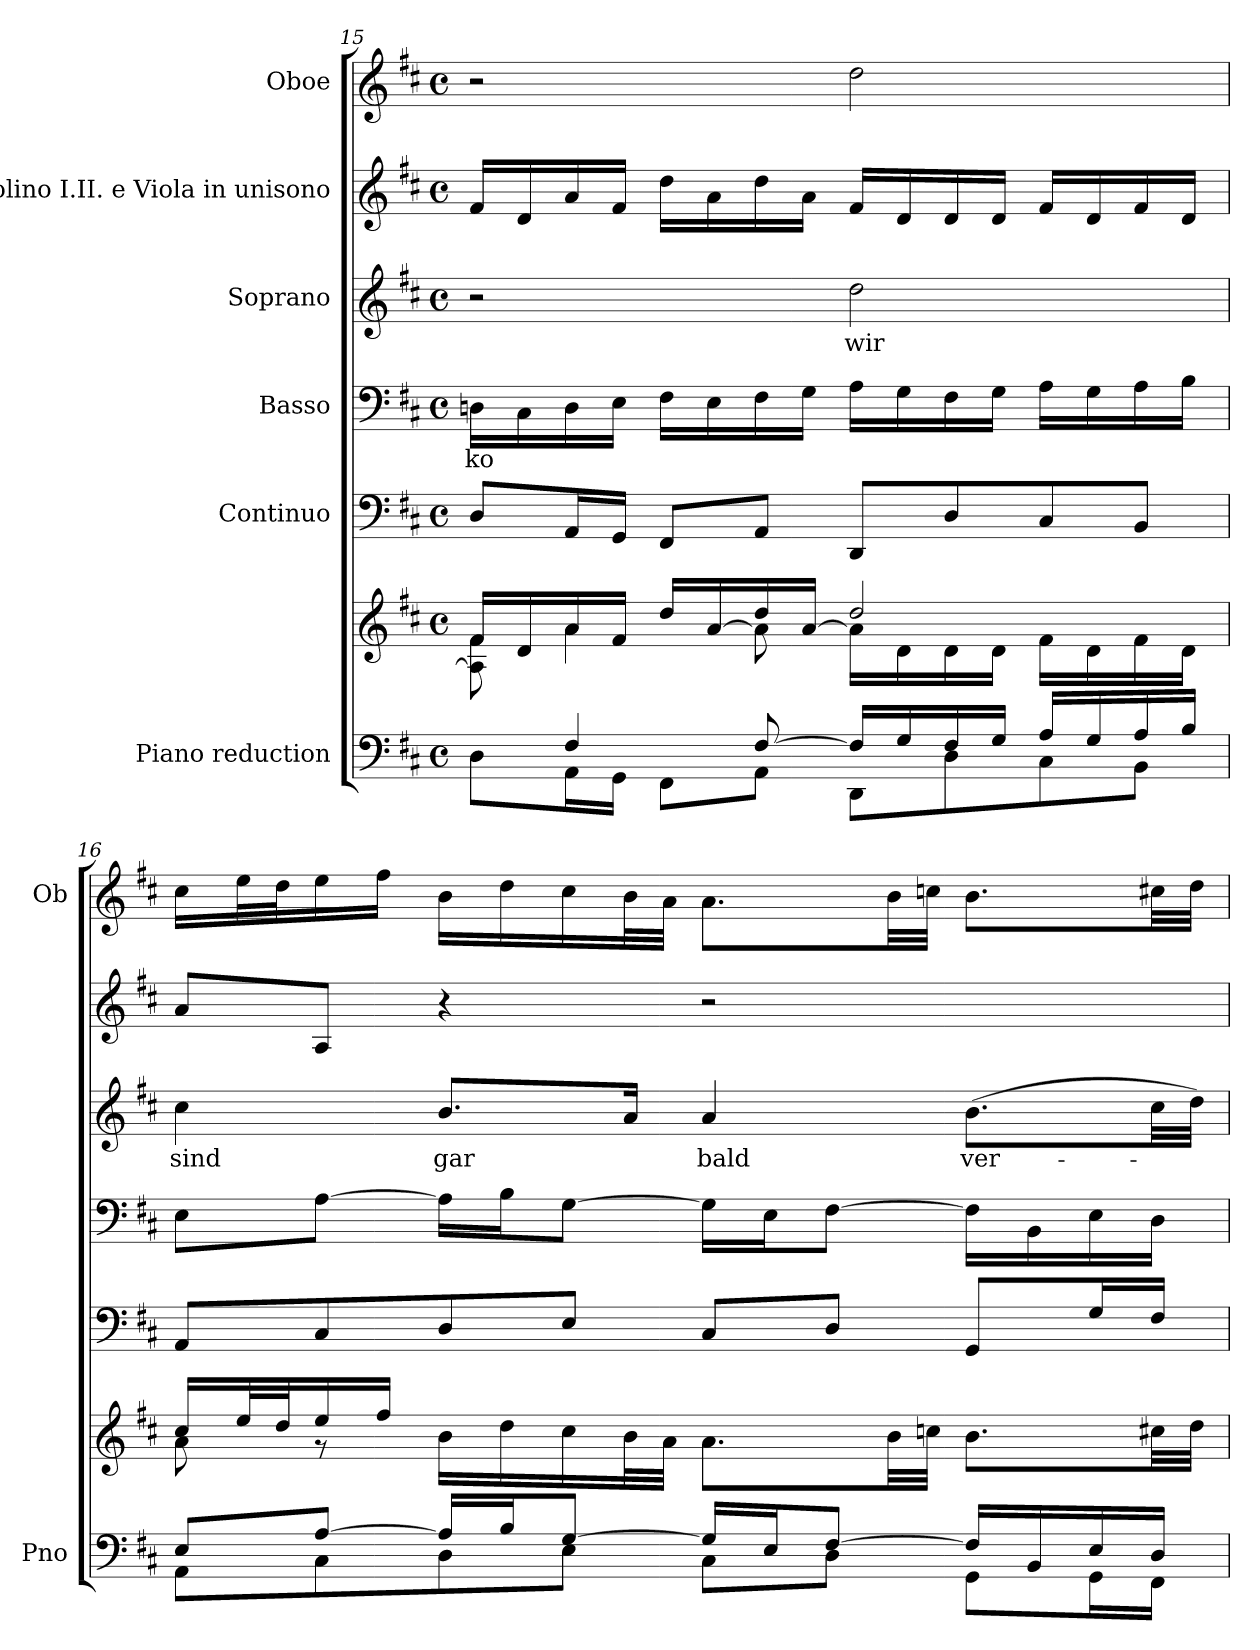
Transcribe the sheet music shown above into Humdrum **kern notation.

**kern	**kern	**kern	**kern	**text	**kern	**text	**kern	**kern
*part6	*part6	*part5	*part4	*part4	*part3	*part3	*part2	*part1
*staff7	*staff6	*staff5	*staff4	*staff4	*staff3	*staff3	*staff2	*staff1
*I"Piano reduction	*	*I"Continuo	*I"Basso	*	*I"Soprano	*	*I"Violino I.II. e Viola in unisono	*I"Oboe
*I'Pno	*	*	*	*	*	*	*	*I'Ob
*clefF4	*clefG2	*clefF4	*clefF4	*	*clefG2	*	*clefG2	*clefG2
*k[f#c#]	*k[f#c#]	*k[f#c#]	*k[f#c#]	*	*k[f#c#]	*	*k[f#c#]	*k[f#c#]
*M4/4	*M4/4	*M4/4	*M4/4	*	*M4/4	*	*M4/4	*M4/4
*met(c)	*met(c)	*met(c)	*met(c)	*	*met(c)	*	*met(c)	*met(c)
=15	=15	=15	=15	=15	=15	=15	=15	=15
*^	*^	*	*	*	*	*	*	*
!	!	!	!	!	!	!LO:LY:b	!	!	!	!
8ryy	8D\L	16f#/LL	8A\] 8f#\	8D/L	16Dn\LL	ko	2r	.	16f#/LL	2r
.	.	16d/	.	.	16C#\	.	.	.	16d/	.
4F#/	16AA\L	16a/	4a\	16AA/L	16D\	.	.	.	16a/	.
.	16GG\JJ	16f#/JJ	.	16GG/JJ	16E\JJ	.	.	.	16f#/JJ	.
.	8FF#\L	16dd/LL	.	8FF#/L	16F#\LL	.	.	.	16dd\LL	.
.	.	[<16a/	.	.	16E\	.	.	.	16a\	.
[8F#/	8AA\J	16dd/	8a\]	8AA/J	16F#\	.	.	.	16dd\	.
.	.	[<16a/JJ	.	.	16G\JJ	.	.	.	16a\JJ	.
!	!	!	!	!	!	!	!	!LO:LY:b	!	!
16F#/LL]	8DD\L	2dd/	16a\LL]	8DD/L	16A\LL	.	2dd\	wir	16f#/LL	2dd\
16G/	.	.	16d\	.	16G\	.	.	.	16d/	.
16F#/	8D\	.	16d\	8D/	16F#\	.	.	.	16d/	.
16G/JJ	.	.	16d\JJ	.	16G\JJ	.	.	.	16d/JJ	.
16A/LL	8C#\	.	16f#\LL	8C#/	16A\LL	.	.	.	16f#/LL	.
16G/	.	.	16d\	.	16G\	.	.	.	16d/	.
16A/	8BB\J	.	16f#\	8BB/J	16A\	.	.	.	16f#/	.
16B/JJ	.	.	16d\JJ	.	16B\JJ	.	.	.	16d/JJ	.
!!LO:PB:g=z
=16	=16	=16	=16	=16	=16	=16	=16	=16	=16	=16
!	!	!	!	!	!	!	!	!LO:LY:b	!	!
8E/L	8AA\L	16cc#/LL	8a\	8AA/L	8E\L	.	4cc#\	sind	8a/L	16cc#\LL
.	.	32ee/L	.	.	.	.	.	.	.	32ee\L
.	.	32dd/J	.	.	.	.	.	.	.	32dd\J
[8A/J	8C#\	16ee/	8r	8C#/	[8A\J	.	.	.	8A/J	16ee\
.	.	16ff#/JJ	.	.	.	.	.	.	.	16ff#\JJ
!	!	!	!	!	!	!	!	!LO:LY:b	!	!
16A/LL]	8D\	16b\LL	4ryy	8D/	16A\LL]	.	8.b/L	gar	4r	16b\LL
16B/J	.	16dd\	.	.	16B\J	.	.	.	.	16dd\
[8G/J	8E\J	16cc#\	.	8E/J	[8G\J	.	.	.	.	16cc#\
.	.	32b\L	.	.	.	.	16a/Jk	.	.	32b\L
.	.	32a\JJJ	.	.	.	.	.	.	.	32a\JJJ
!	!	!	!	!	!	!	!	!LO:LY:b	!	!
16G/LL]	8C#\L	8.a\L	2ryy	8C#/L	16G\LL]	.	4a/	bald	2r	8.a\L
16E/J	.	.	.	.	16E\J	.	.	.	.	.
[8F#/J	8D\J	.	.	8D/J	[8F#\J	.	.	.	.	.
.	.	32b\LL	.	.	.	.	.	.	.	32b\LL
.	.	32ccn\JJJ	.	.	.	.	.	.	.	32ccn\JJJ
!	!	!	!	!	!	!	!	!LO:LY:b	!	!
16F#/LL]	8GG\L	8.b\L	.	8GG/L	16F#\LL]	.	(8.b\L	ver-	.	8.b\L
16BB/	.	.	.	.	16BB\	.	.	.	.	.
16E/	16GG\L	.	.	16G/L	16E\	.	.	.	.	.
16D/JJ	16FF#\JJ	32cc#X\LL	.	16F#/JJ	16D\JJ	.	32cc#\LL	.	.	32cc#X\LL
.	.	32dd\JJJ	.	.	.	.	32dd\JJJ)	.	.	32dd\JJJ
*v	*v	*	*	*	*	*	*	*	*	*
*	*v	*v	*	*	*	*	*	*	*
=	=	=	=	=	=	=	=	=
*-	*-	*-	*-	*-	*-	*-	*-	*-
